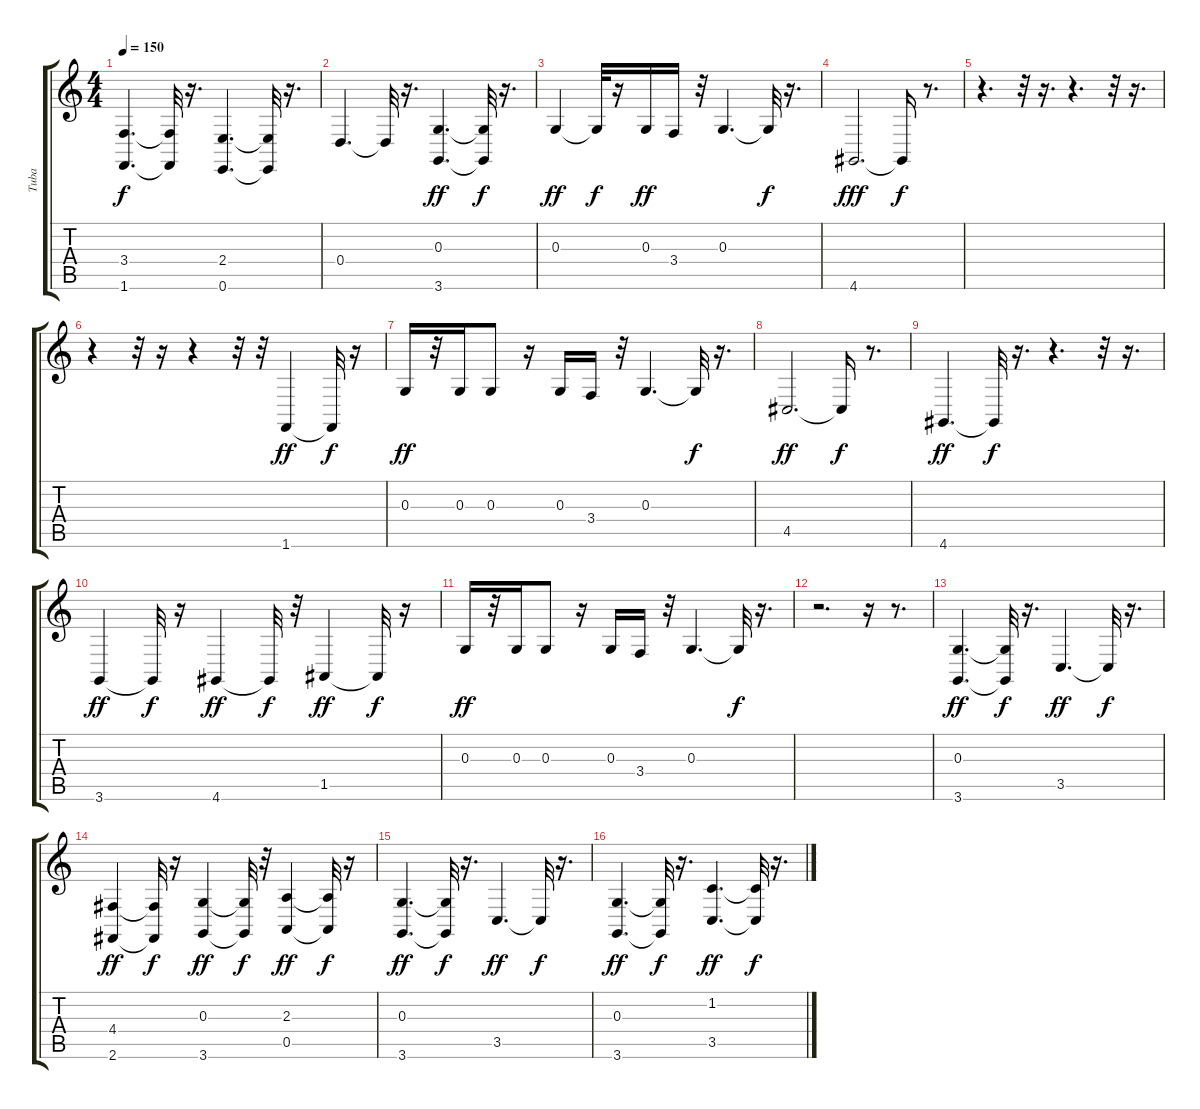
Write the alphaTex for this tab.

\track ("Tuba" "Tuba") {instrument tuba}
\staff {score tabs}
\tuning (E4 B3 G3 D3 A2 E2) {hide}
\ts (4 4)
\tempo 150
\clef g2
\ks c
(3.4 1.6).4{d dy f} (3.4{t} 1.6{t}).32 r.16{d} (2.4 0.6).4{d} (2.4{t} 0.6{t}).32 r.16{d} |
0.4.4{d} 0.4{t}.32 r.16{d} (0.3 3.6).4{d dy ff} (0.3{t} 3.6{t}).32{dy f} r.16{d} |
0.3.4{dy ff} 0.3{t}.32{dy f} r.16 0.3.16{dy ff} 3.4.16 r.32 0.3.4{d} 0.3{t}.32{dy f} r.16{d} |
4.6.2{d dy fff} 4.6{t}.16{dy f} r.8{d} |
r.4{d} r.32 r.16{d} r.4{d} r.32 r.16{d} |
r.4 r.32 r.16 r.4 r.32 r.32 1.6.4{dy ff} 1.6{t}.32{dy f} r.16 |
0.3.16{dy ff} r.32 0.3.16 0.3.8 r.16 0.3.16 3.4.16 r.32 0.3.4{d} 0.3{t}.32{dy f} r.16{d} |
4.5.2{d dy ff} 4.5{t}.16{dy f} r.8{d} |
4.6.4{d dy ff} 4.6{t}.32{dy f} r.16{d} r.4{d} r.32 r.16{d} |
3.6.4{dy ff} 3.6{t}.32{dy f} r.16 4.6.4{dy ff} 4.6{t}.32{dy f} r.32 1.5.4{dy ff} 1.5{t}.32{dy f} r.16 |
0.3.16{dy ff} r.32 0.3.16 0.3.8 r.16 0.3.16 3.4.16 r.32 0.3.4{d} 0.3{t}.32{dy f} r.16{d} |
r.2{d} r.16 r.8{d} |
(0.3 3.6).4{d dy ff} (0.3{t} 3.6{t}).32{dy f} r.16{d} 3.5.4{d dy ff} 3.5{t}.32{dy f} r.16{d} |
(4.4 2.6).4{dy ff} (4.4{t} 2.6{t}).32{dy f} r.16 (0.3 3.6).4{dy ff} (0.3{t} 3.6{t}).32{dy f} r.32 (2.3 0.5).4{dy ff} (2.3{t} 0.5{t}).32{dy f} r.16 |
(0.3 3.6).4{d dy ff} (0.3{t} 3.6{t}).32{dy f} r.16{d} 3.5.4{d dy ff} 3.5{t}.32{dy f} r.16{d} |
(0.3 3.6).4{d dy ff} (0.3{t} 3.6{t}).32{dy f} r.16{d} (1.2 3.5).4{d dy ff} (1.2{t} 3.5{t}).32{dy f} r.16{d}
